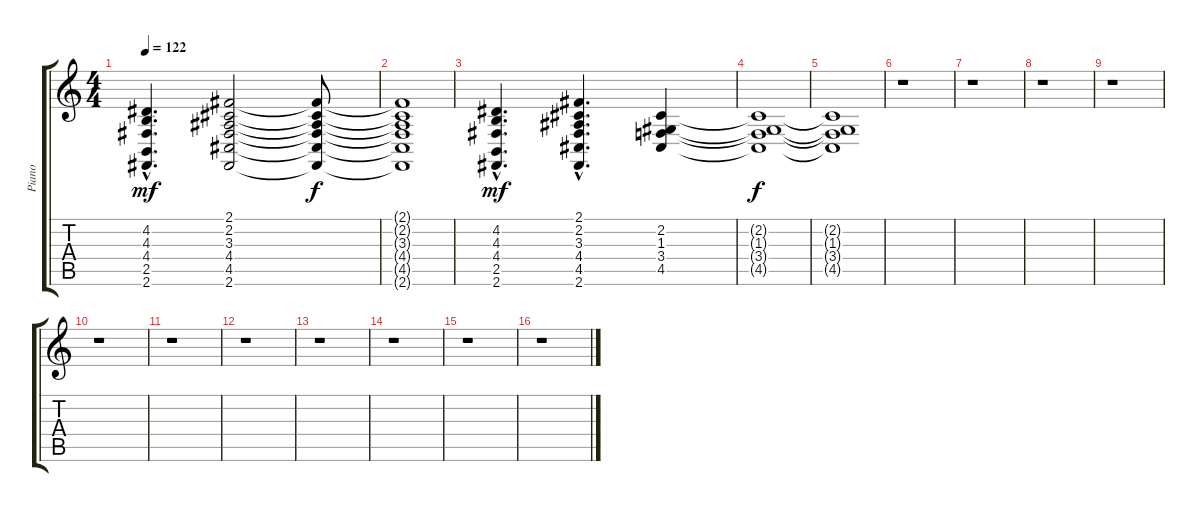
\track ("Piano" "Piano") {instrument brightacousticpiano}
\staff {score tabs}
\tuning (E4 B3 G3 D3 A2 E2) {hide}
\ts (4 4)
\tempo 122
\clef g2
\ks c
(4.2{hac} 4.3{hac} 4.4{hac} 2.5{hac} 2.6{hac}).4{d dy mf} (2.1 2.2 3.3 4.4 4.5 2.6).2 (2.1{t} 2.2{t} 3.3{t} 4.4{t} 4.5{t} 2.6{t}).8{dy f} |
(2.1{t} 2.2{t} 3.3{t} 4.4{t} 4.5{t} 2.6{t}).1 |
(4.2{hac} 4.3{hac} 4.4{hac} 2.5{hac} 2.6{hac}).4{d dy mf} (2.1{hac} 2.2{hac} 3.3{hac} 4.4{hac} 4.5{hac} 2.6{hac}).4{d} (2.2 1.3 3.4 4.5).4 |
(2.2{t} 1.3{t} 3.4{t} 4.5{t}).1{dy f} |
(2.2{t} 1.3{t} 3.4{t} 4.5{t}).1 |
r.1 |
r.1 |
r.1 |
r.1 |
r.1 |
r.1 |
r.1 |
r.1 |
r.1 |
r.1 |
r.1
